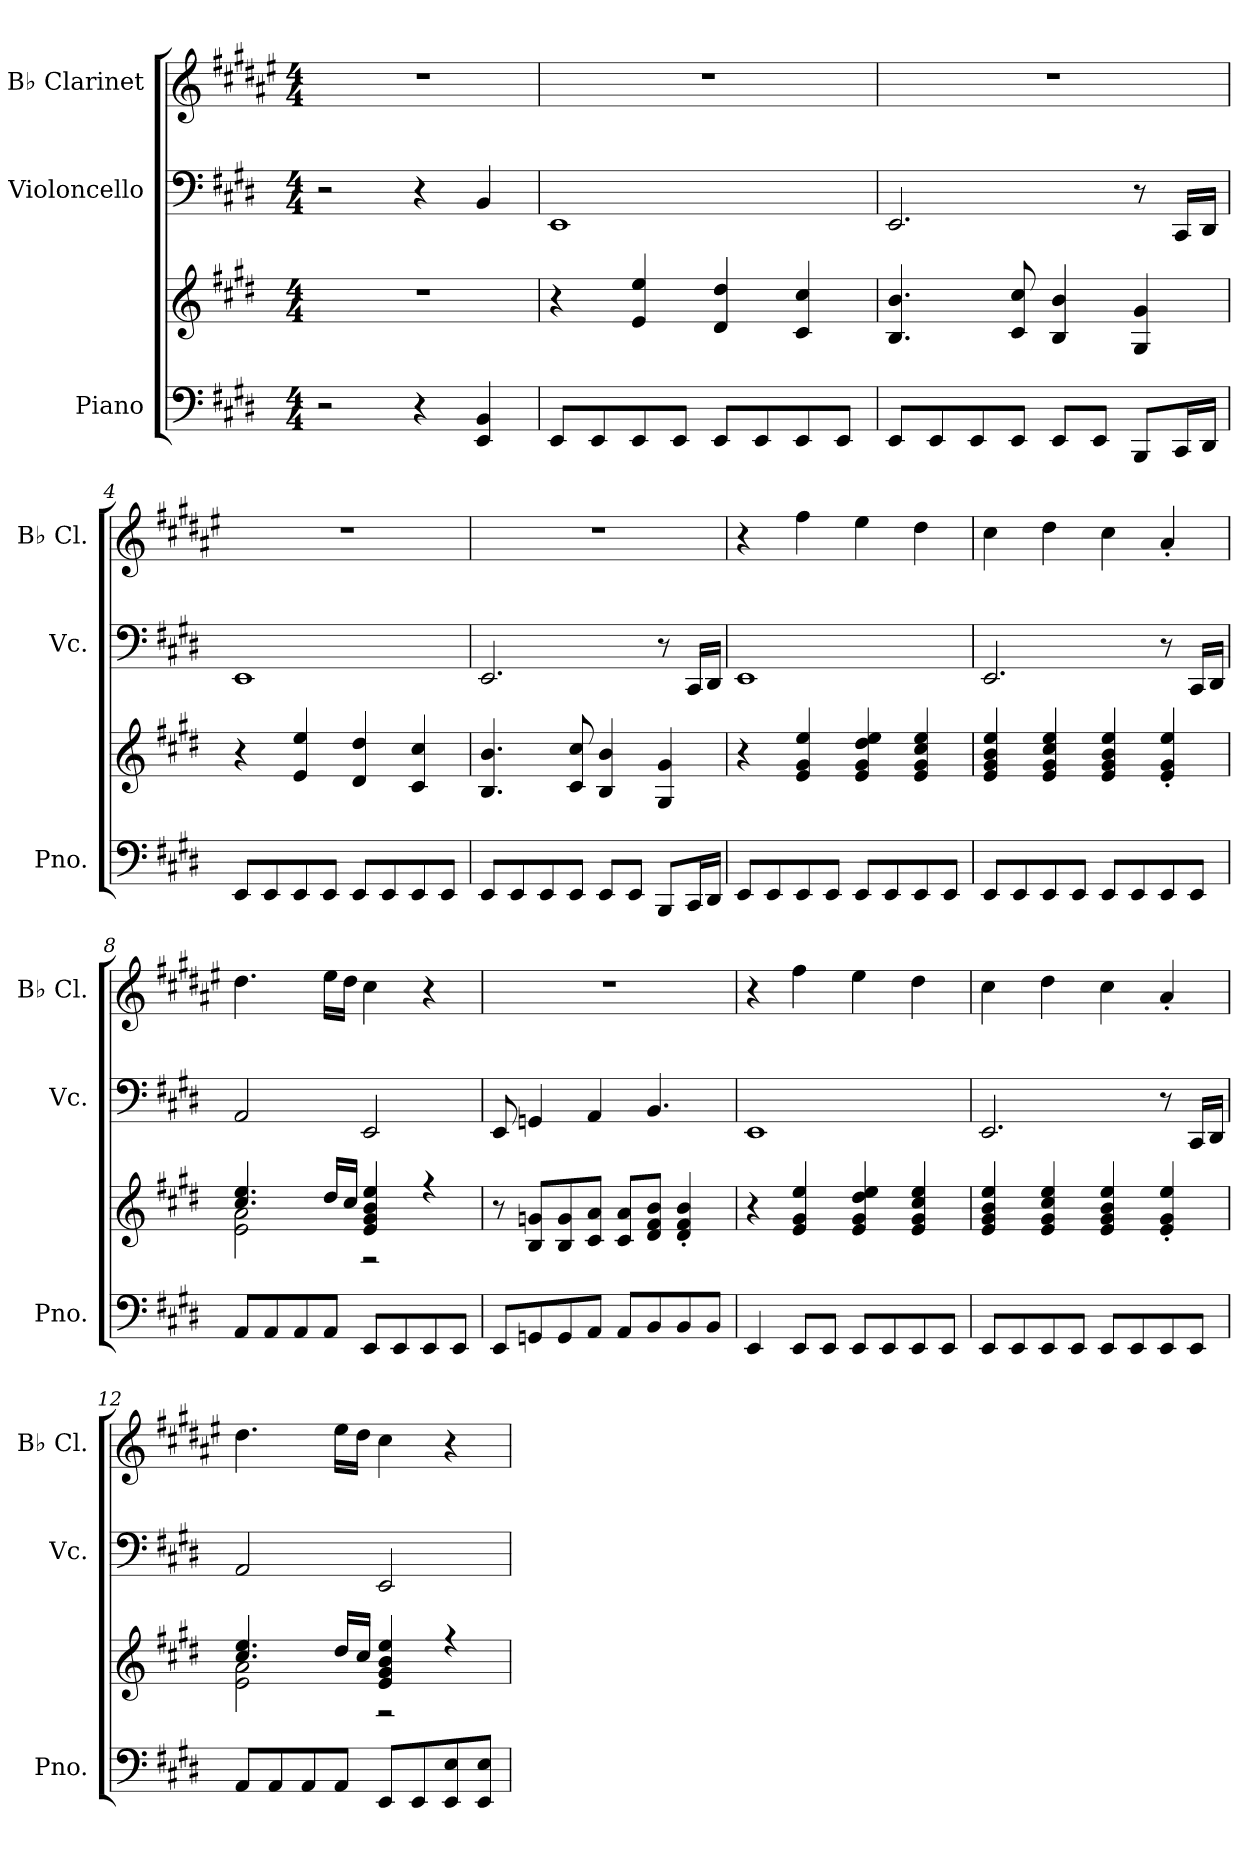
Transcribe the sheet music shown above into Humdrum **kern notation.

**kern	**kern	**kern	**kern
*part3	*part3	*part2	*part1
*staff4	*staff3	*staff2	*staff1
*I"Piano	*	*I"Violoncello	*I"B♭ Clarinet
*I'Pno.	*	*I'Vc.	*I'B♭ Cl.
*clefF4	*clefG2	*clefF4	*clefG2
*	*	*	*ITrd1c2
*k[f#c#g#d#]	*k[f#c#g#d#]	*k[f#c#g#d#]	*k[f#c#g#d#]
*M4/4	*M4/4	*M4/4	*M4/4
=1	=1	=1	=1
2r	1r	2r	1r
4r	.	4r	.
4EE/ 4BB/	.	4BB/	.
=2	=2	=2	=2
8EE/L	4r	1EE	1r
8EE/	.	.	.
8EE/	4e/ 4ee/	.	.
8EE/J	.	.	.
8EE/L	4d#/ 4dd#/	.	.
8EE/	.	.	.
8EE/	4c#/ 4cc#/	.	.
8EE/J	.	.	.
=3	=3	=3	=3
8EE/L	4.B/ 4.b/	2.EE/	1r
8EE/	.	.	.
8EE/	.	.	.
8EE/J	8c#/ 8cc#/	.	.
8EE/L	4B/ 4b/	.	.
8EE/J	.	.	.
8BBB/L	4G#/ 4g#/	8r	.
16CC#/L	.	16CC#/LL	.
16DD#/JJ	.	16DD#/JJ	.
!!LO:LB:g=z
=4	=4	=4	=4
8EE/L	4r	1EE	1r
8EE/	.	.	.
8EE/	4e/ 4ee/	.	.
8EE/J	.	.	.
8EE/L	4d#/ 4dd#/	.	.
8EE/	.	.	.
8EE/	4c#/ 4cc#/	.	.
8EE/J	.	.	.
=5	=5	=5	=5
8EE/L	4.B/ 4.b/	2.EE/	1r
8EE/	.	.	.
8EE/	.	.	.
8EE/J	8c#/ 8cc#/	.	.
8EE/L	4B/ 4b/	.	.
8EE/J	.	.	.
8BBB/L	4G#/ 4g#/	8r	.
16CC#/L	.	16CC#/LL	.
16DD#/JJ	.	16DD#/JJ	.
=6	=6	=6	=6
8EE/L	4r	1EE	4r
8EE/	.	.	.
8EE/	4e/ 4g#/ 4ee/	.	4ee\
8EE/J	.	.	.
8EE/L	4e/ 4g#/ 4dd#/ 4ee/	.	4dd#\
8EE/	.	.	.
8EE/	4e/ 4g#/ 4cc#/ 4ee/	.	4cc#\
8EE/J	.	.	.
!!LO:LB:g=z
=7	=7	=7	=7
8EE/L	4e/ 4g#/ 4b/ 4ee/	2.EE/	4b\
8EE/	.	.	.
8EE/	4e/ 4g#/ 4cc#/ 4ee/	.	4cc#\
8EE/J	.	.	.
8EE/L	4e/ 4g#/ 4b/ 4ee/	.	4b\
8EE/	.	.	.
8EE/	4e/' 4g#/' 4ee/'	8r	4g#'/
8EE/J	.	16CC#/LL	.
.	.	16DD#/JJ	.
=8	=8	=8	=8
*	*^	*	*
8AA/L	4.cc#/ 4.ee/	2e\ 2a\	2AA/	4.cc#\
8AA/	.	.	.	.
8AA/	.	.	.	.
8AA/J	16dd#/LL	.	.	16dd#\LL
.	16cc#/JJ	.	.	16cc#\JJ
8EE/L	4e/ 4g#/ 4b/ 4ee/	2r	2EE/	4b\
8EE/	.	.	.	.
8EE/	4r	.	.	4r
8EE/J	.	.	.	.
*	*v	*v	*	*
=9	=9	=9	=9
8EE/L	8r	8EE/	1r
8GGn/	8B/ 8gn/L	4GGn/	.
8GG/	8B/ 8g/	.	.
8AA/J	8c#/ 8a/J	4AA/	.
8AA/L	8c#/ 8a/L	.	.
8BB/	8d#/ 8f#/ 8b/J	4.BB/	.
8BB/	4d#/' 4f#/' 4b/'	.	.
8BB/J	.	.	.
!!LO:PB:g=z
=10	=10	=10	=10
4EE/	4r	1EE	4r
8EE/L	4e/ 4g#/ 4ee/	.	4ee\
8EE/J	.	.	.
8EE/L	4e/ 4g#/ 4dd#/ 4ee/	.	4dd#\
8EE/	.	.	.
8EE/	4e/ 4g#/ 4cc#/ 4ee/	.	4cc#\
8EE/J	.	.	.
=11	=11	=11	=11
8EE/L	4e/ 4g#/ 4b/ 4ee/	2.EE/	4b\
8EE/	.	.	.
8EE/	4e/ 4g#/ 4cc#/ 4ee/	.	4cc#\
8EE/J	.	.	.
8EE/L	4e/ 4g#/ 4b/ 4ee/	.	4b\
8EE/	.	.	.
8EE/	4e/' 4g#/' 4ee/'	8r	4g#'/
8EE/J	.	16CC#/LL	.
.	.	16DD#/JJ	.
=12	=12	=12	=12
*	*^	*	*
8AA/L	4.cc#/ 4.ee/	2e\ 2a\	2AA/	4.cc#\
8AA/	.	.	.	.
8AA/	.	.	.	.
8AA/J	16dd#/LL	.	.	16dd#\LL
.	16cc#/JJ	.	.	16cc#\JJ
8EE/L	4e/ 4g#/ 4b/ 4ee/	2r	2EE/	4b\
8EE/	.	.	.	.
8EE/ 8E/	4r	.	.	4r
8EE/ 8E/J	.	.	.	.
*	*v	*v	*	*
=	=	=	=
*-	*-	*-	*-
